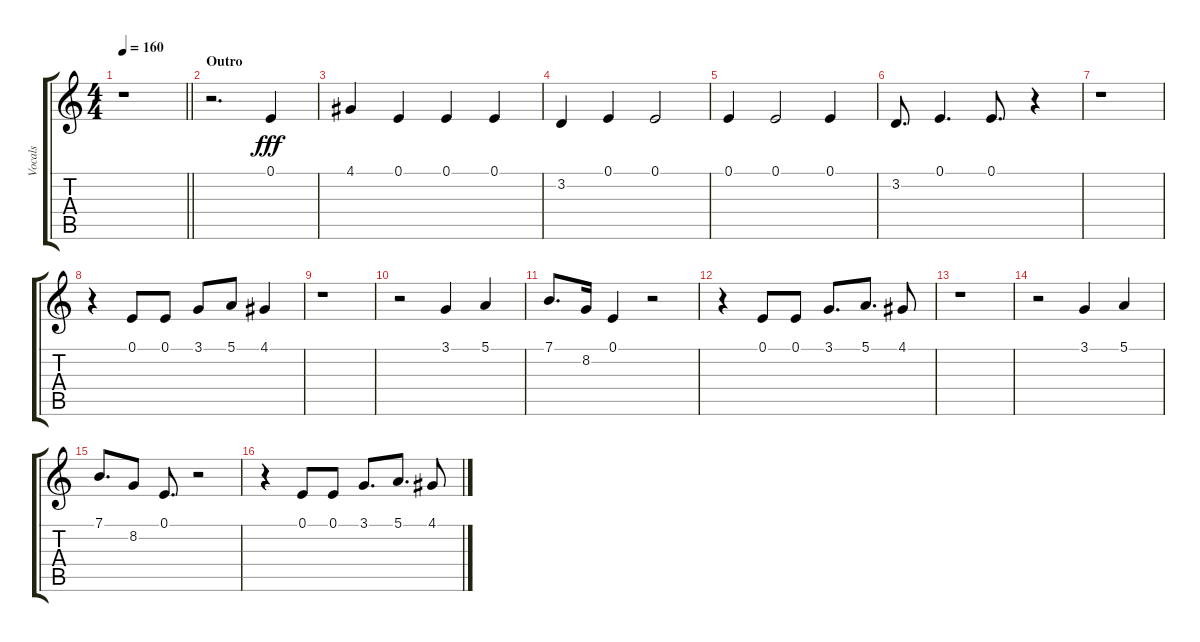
\track ("Vocals" "Vocals") {instrument harmonica}
\staff {score tabs}
\tuning (E4 B3 G3 D3 A2 E2) {hide}
\ts (4 4)
\tempo 160
\clef g2
\barLineRight lightlight
\ks c
r.1{dy fff} |
\section ("" "Outro")
r.2{d} 0.1.4 |
4.1.4 0.1.4 0.1.4 0.1.4 |
3.2.4 0.1.4 0.1.2 |
0.1.4 0.1.2 0.1.4 |
3.2.8{d} 0.1.4{d} 0.1.8{d} r.4 |
r.1 |
r.4 0.1.8 0.1.8 3.1.8 5.1.8 4.1.4 |
r.1 |
r.2 3.1.4 5.1.4 |
7.1.8{d} 8.2.16 0.1.4 r.2 |
r.4 0.1.8 0.1.8 3.1.8{d} 5.1.8{d} 4.1.8 |
r.1 |
r.2 3.1.4 5.1.4 |
7.1.8{d} 8.2.8 0.1.8{d} r.2 |
r.4 0.1.8 0.1.8 3.1.8{d} 5.1.8{d} 4.1.8
